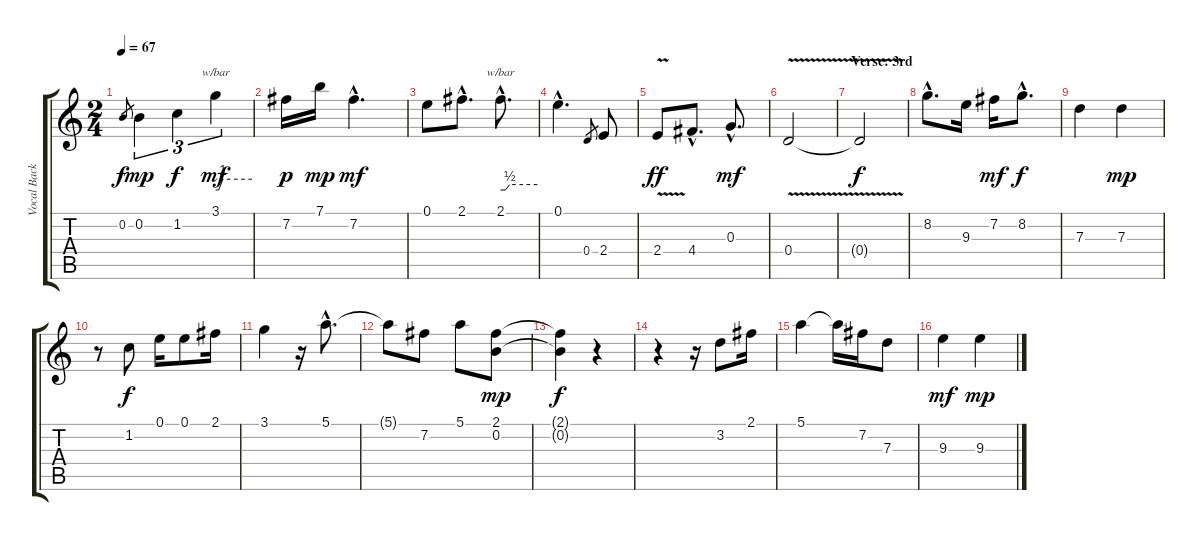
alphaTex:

\track ("Vocal Backup" "Vocal Back") {instrument electricguitarjazz}
\staff {score tabs}
\tuning (E4 B3 G3 D3 A2 E2) {hide}
\ts (2 4)
\tempo 67
\clef g2
\ks c
0.2.8{gr dy f} 0.2.4{tu (3 2) dy mp} 1.2.4{tu (3 2) dy f} 3.1.4{tu (3 2) tbe (custom default 0 0 5 0 12 4 60 4) dy mf} |
7.2.16{dy p} 7.1.16{dy mp} 7.2{hac}.4{d dy mf} |
0.1.8 2.1{hac}.8{d} 2.1{hac}.8{d tbe (custom default 0 0 8 0 15 2 60 2)} |
0.1{hac}.4{d} 0.4.8{gr} 2.4.8 |
2.4{v}.8{dy ff} 4.4{hac}.8{d} 0.3{hac}.8{d dy mf} |
0.4{v}.2 |
\section ("" "Verse: 3rd")
0.4{t}.2{dy f} |
8.2{hac}.8{d volume 9 instrument violin} 9.3.16 7.2.16{dy mf} 8.2{hac}.8{d dy f} |
7.3.4 7.3.4{dy mp} |
r.8 1.2.8{dy f} 0.1.16 0.1.8 2.1.16 |
3.1.4 r.16 5.1{hac}.8{d} |
5.1{t}.8 7.2.8 5.1.8 (2.1 0.2).8{dy mp} |
(2.1{t} 0.2{t}).4{dy f} r.4 |
r.4 r.16 3.2.8 2.1.16 |
5.1.4 5.1{t}.16 7.2.16 7.3.8 |
9.3.4{dy mf} 9.3.4{dy mp}
